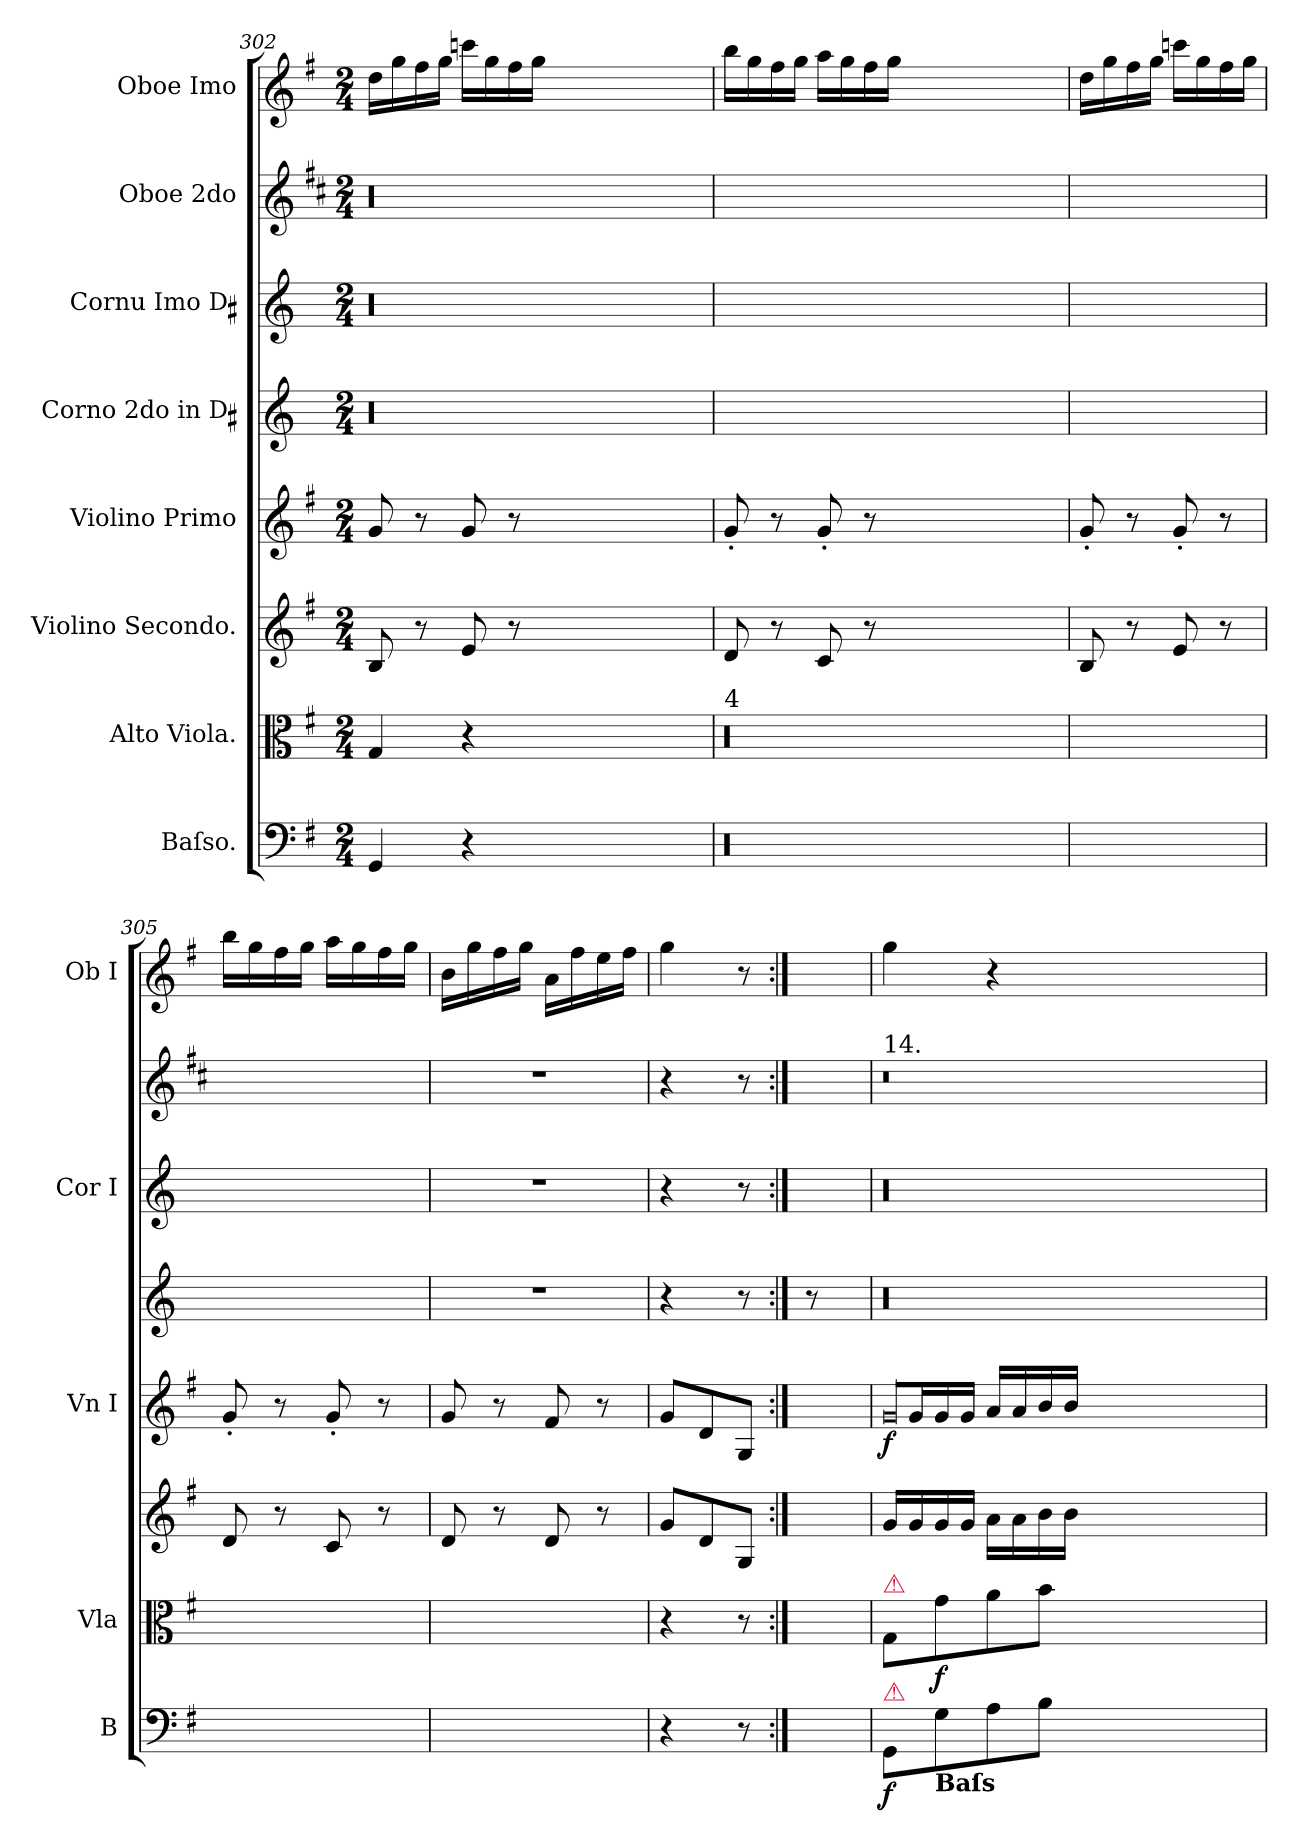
**kern	**dynam	**kern	**dynam	**kern	**dynam	**kern	**dynam	**kern	**kern	**kern	**kern
*part8	*part8	*part7	*part7	*part6	*part6	*part5	*part5	*part4	*part3	*part2	*part1
*staff8	*staff8	*staff7	*staff7	*staff6	*staff6	*staff5	*staff5	*staff4	*staff3	*staff2	*staff1
*I"Baſso.	*	*I"Alto Viola.	*	*I"Violino Secondo.	*	*I"Violino Primo	*	*I"Corno 2do in D#	*I"Cornu Imo D#	*I"Oboe 2do	*I"Oboe Imo
*I'B	*	*I'Vla	*	*	*	*I'Vn I	*	*	*I'Cor I	*	*I'Ob I
*clefF4	*	*clefC3	*	*clefG2	*	*clefG2	*	*clefG2	*clefG2	*clefG2	*clefG2
*	*	*	*	*	*	*	*	*ITrd-1c-2	*ITrd-1c-2	*	*
*k[f#]	*	*k[f#]	*	*k[f#]	*	*k[f#]	*	*k[f#c#]	*k[f#c#]	*k[f#c#]	*k[f#]
*G:	*	*G:	*	*G:	*	*G:	*	*D:	*D:	*D:	*G:
*M2/4	*	*M2/4	*	*M2/4	*	*M2/4	*	*M2/4	*M2/4	*M2/4	*M2/4
=302	=302	=302	=302	=302	=302	=302	=302	=302	=302	=302	=302
!	!	!	!	!	!	!	!	!LO:N:vis=00	!LO:N:vis=00	!LO:N:vis=00	!
4GG/	.	4G/	.	8B/	.	8g/	.	0r	0r	0r	16dd\LL
.	.	.	.	.	.	.	.	.	.	.	16gg\
.	.	.	.	8r	.	8r	.	.	.	.	16ff#\
.	.	.	.	.	.	.	.	.	.	.	16gg\JJ
4r	.	4r	.	8e/	.	8g/	.	.	.	.	16cccn\LL
.	.	.	.	.	.	.	.	.	.	.	16gg\
.	.	.	.	8r	.	8r	.	.	.	.	16ff#\
.	.	.	.	.	.	.	.	.	.	.	16gg\JJ
1.ryy	.	1.ryy	.	1.ryy	.	1.ryy	.	.	.	.	1.ryy
=303	=303	=303	=303	=303	=303	=303	=303	=303	=303	=303	=303
!	!	!LO:TX:a:t=4	!	!	!	!	!	!	!	!	!
!LO:N:vis=00	!	!LO:N:vis=00	!	!	!	!	!	!	!	!	!
0r	.	0r	.	8d/	.	8g'/	.	0ryy	0ryy	0ryy	16bb\LL
.	.	.	.	.	.	.	.	.	.	.	16gg\
.	.	.	.	8r	.	8r	.	.	.	.	16ff#\
.	.	.	.	.	.	.	.	.	.	.	16gg\JJ
.	.	.	.	8c/	.	8g'/	.	.	.	.	16aa\LL
.	.	.	.	.	.	.	.	.	.	.	16gg\
.	.	.	.	8r	.	8r	.	.	.	.	16ff#\
.	.	.	.	.	.	.	.	.	.	.	16gg\JJ
.	.	.	.	1.ryy	.	1.ryy	.	.	.	.	1.ryy
=304	=304	=304	=304	=304	=304	=304	=304	=304	=304	=304	=304
2ryy	.	2ryy	.	8B/	.	8g'/	.	2ryy	2ryy	2ryy	16dd\LL
.	.	.	.	.	.	.	.	.	.	.	16gg\
.	.	.	.	8r	.	8r	.	.	.	.	16ff#\
.	.	.	.	.	.	.	.	.	.	.	16gg\JJ
.	.	.	.	8e/	.	8g'/	.	.	.	.	16cccn\LL
.	.	.	.	.	.	.	.	.	.	.	16gg\
.	.	.	.	8r	.	8r	.	.	.	.	16ff#\
.	.	.	.	.	.	.	.	.	.	.	16gg\JJ
=305	=305	=305	=305	=305	=305	=305	=305	=305	=305	=305	=305
2ryy	.	2ryy	.	8d/	.	8g'/	.	2ryy	2ryy	2ryy	16bb\LL
.	.	.	.	.	.	.	.	.	.	.	16gg\
.	.	.	.	8r	.	8r	.	.	.	.	16ff#\
.	.	.	.	.	.	.	.	.	.	.	16gg\JJ
.	.	.	.	8c/	.	8g'/	.	.	.	.	16aa\LL
.	.	.	.	.	.	.	.	.	.	.	16gg\
.	.	.	.	8r	.	8r	.	.	.	.	16ff#\
.	.	.	.	.	.	.	.	.	.	.	16gg\JJ
=306	=306	=306	=306	=306	=306	=306	=306	=306	=306	=306	=306
2ryy	.	2ryy	.	8d/	.	8g/	.	2r	2r	2r	16b\LL
.	.	.	.	.	.	.	.	.	.	.	16gg\
.	.	.	.	8r	.	8r	.	.	.	.	16ff#\
.	.	.	.	.	.	.	.	.	.	.	16gg\JJ
.	.	.	.	8d/	.	8f#/	.	.	.	.	16a\LL
.	.	.	.	.	.	.	.	.	.	.	16ff#\
.	.	.	.	8r	.	8r	.	.	.	.	16ee\
.	.	.	.	.	.	.	.	.	.	.	16ff#\JJ
=307	=307	=307	=307	=307	=307	=307	=307	=307	=307	=307	=307
4r	.	4r	.	8g/L	.	8g/L	.	4r	4r	4r	4gg\
.	.	.	.	8d/	.	8d/	.	.	.	.	.
8r	.	8r	.	8G/J	.	8G/J	.	8r	8r	8r	8r
=:|!	=:|!	=:|!	=:|!	=:|!	=:|!	=:|!	=:|!	=:|!	=:|!	=:|!	=:|!
8ryy	.	8ryy	.	8ryy	.	8ryy	.	8r	8ryy	8ryy	8ryy
=308	=308	=308	=308	=308	=308	=308	=308	=308	=308	=308	=308
!	!	!	!	!	!	!	!	!	!	!LO:TX:a:t=14.	!
!	!	!LO:TX:a:color=crimson:t=⚠	!	!	!	!	!	!	!	!	!
!LO:TX:a:color=crimson:t=⚠	!	!	!	!	!	!	!	!	!	!	!
!	!	!	!	!	!	!LO:N:vis=00	!	!LO:N:vis=00	!LO:N:vis=00	!	!
8GG/L	f	8G/L	.	16g/LL	for.	16g/	f	0r	0r	0r	4gg\
.	.	.	.	16g/	.	16g/	.	.	.	.	.
!LO:TX:b:B:t=Baſs	!	!	!	!	!	!	!	!	!	!	!
8G\	.	8g\	f	16g/	.	16g/	.	.	.	.	.
.	.	.	.	16g/JJ	.	16g/JJ	.	.	.	.	.
8A\	.	8a\	.	16a\LL	.	16a/LL	.	.	.	.	4r
.	.	.	.	16a\	.	16a/	.	.	.	.	.
8B\J	.	8b\J	.	16b\	.	16b/	.	.	.	.	.
.	.	.	.	16b\JJ	.	16b/JJ	.	.	.	.	.
1.ryy	.	1.ryy	.	1.ryy	.	1.ryy	.	.	.	.	1.ryy
=	=	=	=	=	=	=	=	=	=	=	=
*-	*-	*-	*-	*-	*-	*-	*-	*-	*-	*-	*-
